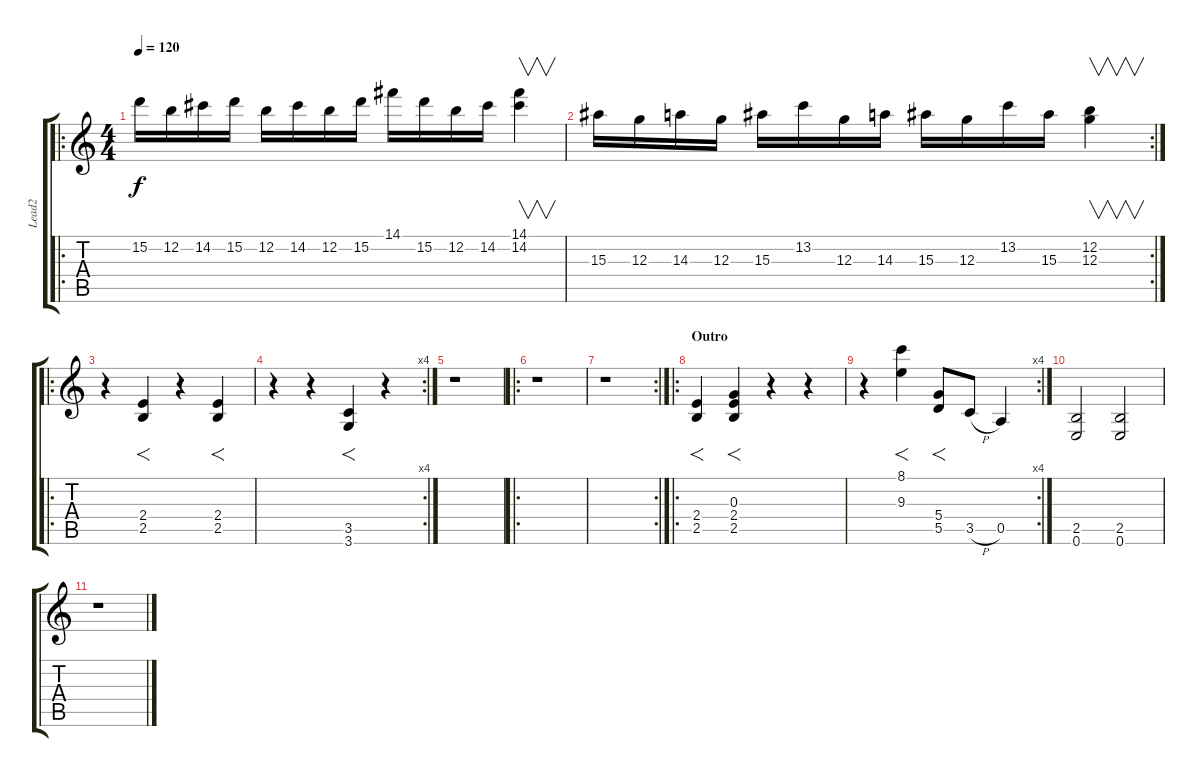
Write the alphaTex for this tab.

\track ("Lead2" "Lead2") {instrument overdrivenguitar}
\staff {score tabs}
\tuning (E4 B3 G3 D3 A2 E2) {hide}
\ro
\ts (4 4)
\tempo 120
\clef g2
\ks c
15.2.16{dy f} 12.2.16 14.2.16 15.2.16 12.2.16 14.2.16 12.2.16 15.2.16 14.1.16 15.2.16 12.2.16 14.2.16 (14.1 14.2).4{v} |
\rc 2
15.3.16 12.3.16 14.3.16 12.3.16 15.3.16 13.2.16 12.3.16 14.3.16 15.3.16 12.3.16 13.2.16 15.3.16 (12.2 12.3).4{v} |
\ro
r.4 (2.4 2.5).4{f} r.4 (2.4 2.5).4{f} |
\rc 4
r.4 r.4 (3.5 3.6).4{f} r.4 |
r.1 |
\ro
r.1 |
\rc 2
r.1 |
\ro
\section ("" "Outro")
(2.4 2.5).4{f} (0.3 2.4 2.5).4{f} r.4 r.4 |
\rc 4
r.4 (8.1 9.3).4{f} (5.4 5.5).8{f} 3.5{h}.8 0.5.4 |
(2.5 0.6).2 (2.5 0.6).2 |
r.1
